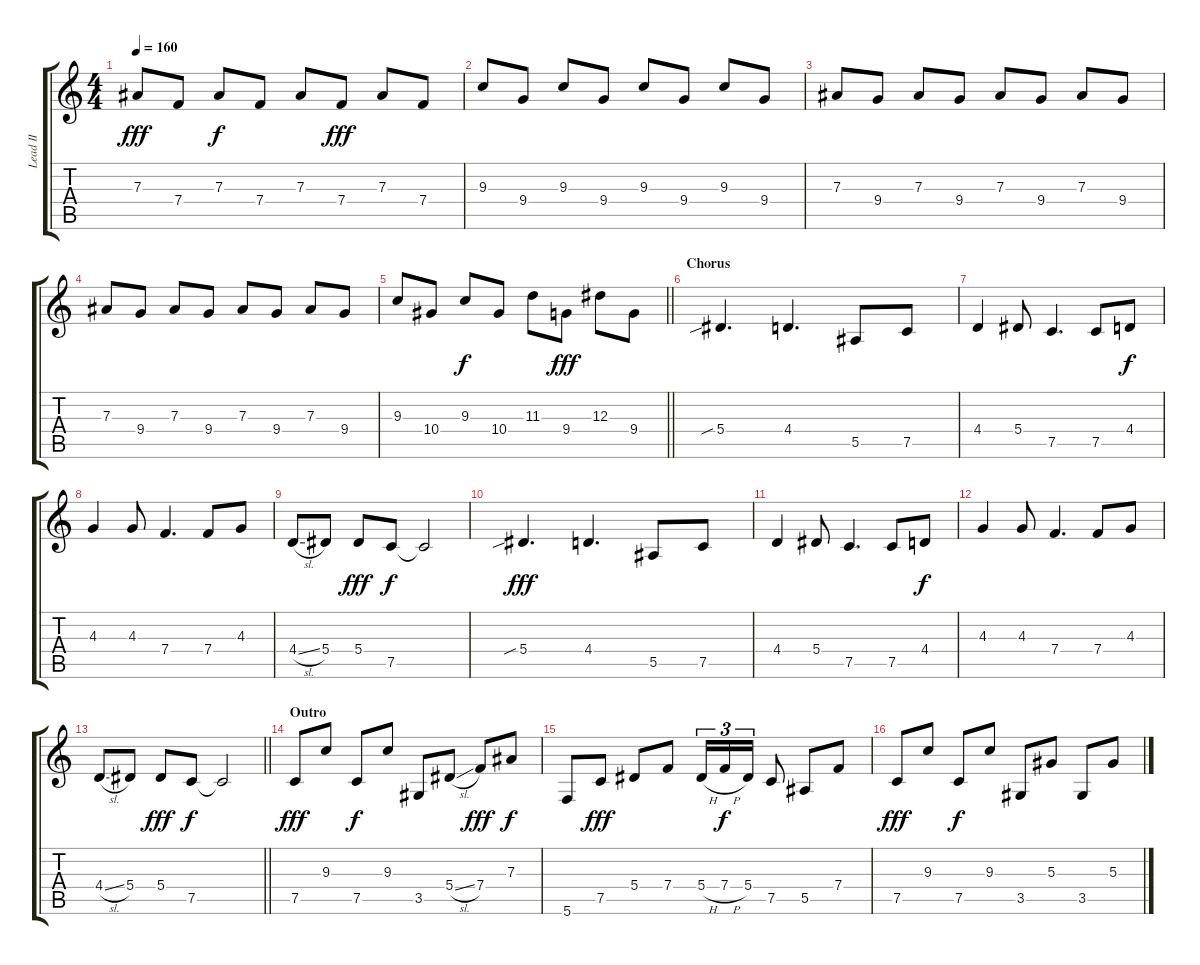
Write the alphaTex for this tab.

\track ("Lead II" "Lead II") {instrument distortionguitar}
\staff {score tabs}
\tuning (C4 G3 Eb3 Bb2 F2 C2) {hide}
\ts (4 4)
\tempo 160
\clef g2
\ks c
7.3.8{dy fff} 7.4.8 7.3.8{dy f} 7.4.8 7.3.8 7.4.8{dy fff} 7.3.8 7.4.8 |
9.3.8 9.4.8 9.3.8 9.4.8 9.3.8 9.4.8 9.3.8 9.4.8 |
7.3.8 9.4.8 7.3.8 9.4.8 7.3.8 9.4.8 7.3.8 9.4.8 |
7.3.8 9.4.8 7.3.8 9.4.8 7.3.8 9.4.8 7.3.8 9.4.8 |
\barLineRight lightlight
9.3.8 10.4.8 9.3.8{dy f} 10.4.8 11.3.8 9.4.8{dy fff} 12.3.8 9.4.8 |
\section ("" "Chorus")
5.4{sib}.4{d} 4.4.4{d} 5.5.8 7.5.8 |
4.4.4 5.4.8 7.5.4{d} 7.5.8 4.4.8{dy f} |
4.3.4 4.3.8 7.4.4{d} 7.4.8 4.3.8 |
4.4{sl}.8 5.4.8 5.4.8{dy fff} 7.5.8{dy f} 7.5{t}.2 |
5.4{sib}.4{d dy fff} 4.4.4{d} 5.5.8 7.5.8 |
4.4.4 5.4.8 7.5.4{d} 7.5.8 4.4.8{dy f} |
4.3.4 4.3.8 7.4.4{d} 7.4.8 4.3.8 |
\barLineRight lightlight
4.4{sl}.8 5.4.8 5.4.8{dy fff} 7.5.8{dy f} 7.5{t}.2 |
\section ("" "Outro")
7.5.8{dy fff} 9.3.8 7.5.8{dy f} 9.3.8 3.5.8 5.4{sl}.8 7.4.8{dy fff} 7.3.8{dy f} |
5.6.8 7.5.8{dy fff} 5.4.8 7.4.8 5.4{h}.16{tu (3 2)} 7.4{h}.16{tu (3 2) dy f} 5.4.16{tu (3 2)} 7.5.8 5.5.8 7.4.8 |
7.5.8{dy fff} 9.3.8 7.5.8{dy f} 9.3.8 3.5.8 5.3.8 3.5.8 5.3.8
